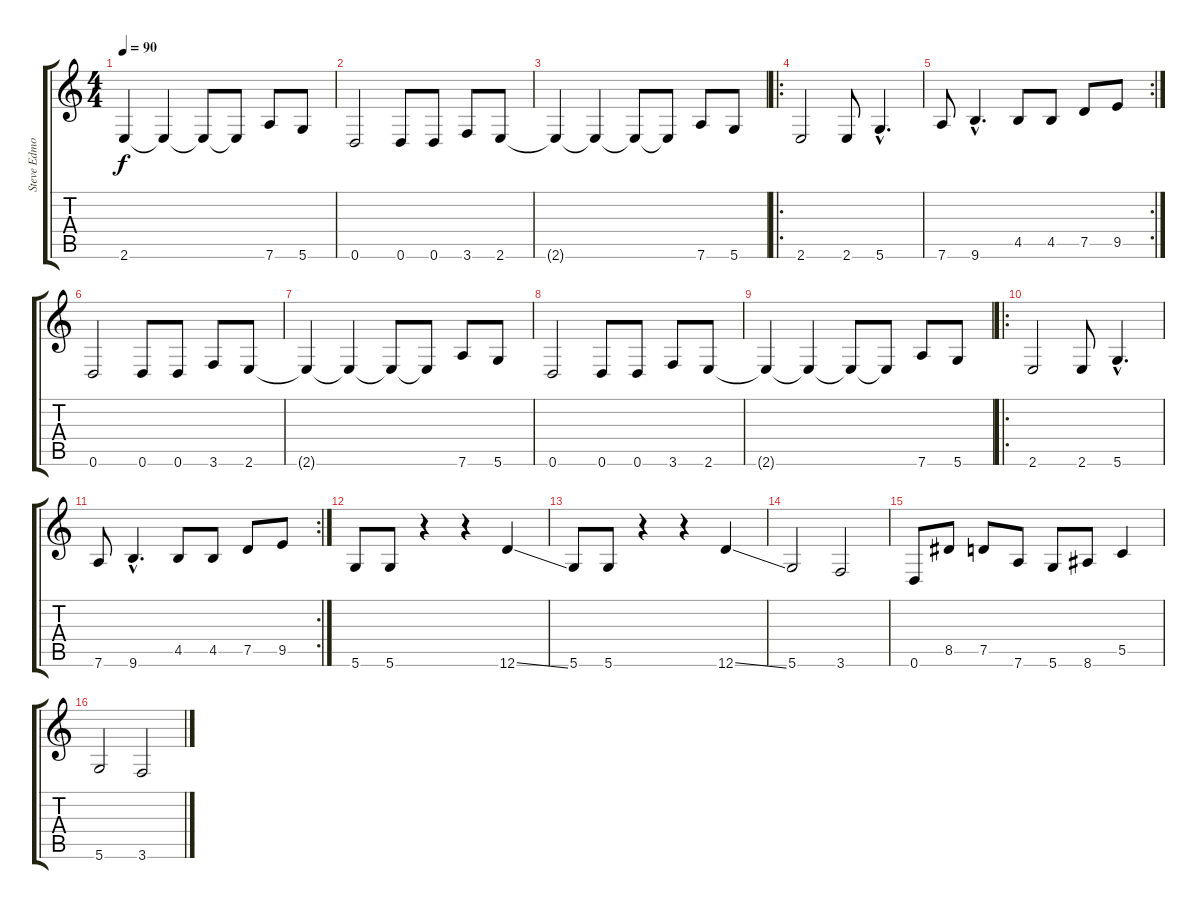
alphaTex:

\track ("Steve Edmondson" "Steve Edmo") {instrument electricbassfinger}
\staff {score tabs}
\tuning (D4 A3 F3 C3 G2 D2) {hide}
\ts (4 4)
\tempo 90
\clef g2
\ks c
2.6{t}.4{dy f} 2.6{t}.4 2.6{t}.8 2.6{t}.8 7.6.8 5.6.8 |
0.6.2 0.6.8 0.6.8 3.6.8 2.6.8 |
2.6{t}.4 2.6{t}.4 2.6{t}.8 2.6{t}.8 7.6.8 5.6.8 |
\ro
2.6.2 2.6.8 5.6{hac}.4{d} |
\rc 2
7.6.8 9.6{hac}.4{d} 4.5.8 4.5.8 7.5.8 9.5.8 |
0.6.2 0.6.8 0.6.8 3.6.8 2.6.8 |
2.6{t}.4 2.6{t}.4 2.6{t}.8 2.6{t}.8 7.6.8 5.6.8 |
0.6.2 0.6.8 0.6.8 3.6.8 2.6.8 |
2.6{t}.4 2.6{t}.4 2.6{t}.8 2.6{t}.8 7.6.8 5.6.8 |
\ro
2.6.2 2.6.8 5.6{hac}.4{d} |
\rc 2
7.6.8 9.6{hac}.4{d} 4.5.8 4.5.8 7.5.8 9.5.8 |
5.6.8 5.6.8 r.4 r.4 12.6{ss}.4 |
5.6.8 5.6.8 r.4 r.4 12.6{ss}.4 |
5.6.2 3.6.2 |
0.6.8 8.5.8 7.5.8 7.6.8 5.6.8 8.6.8 5.5.4 |
5.6.2 3.6.2
